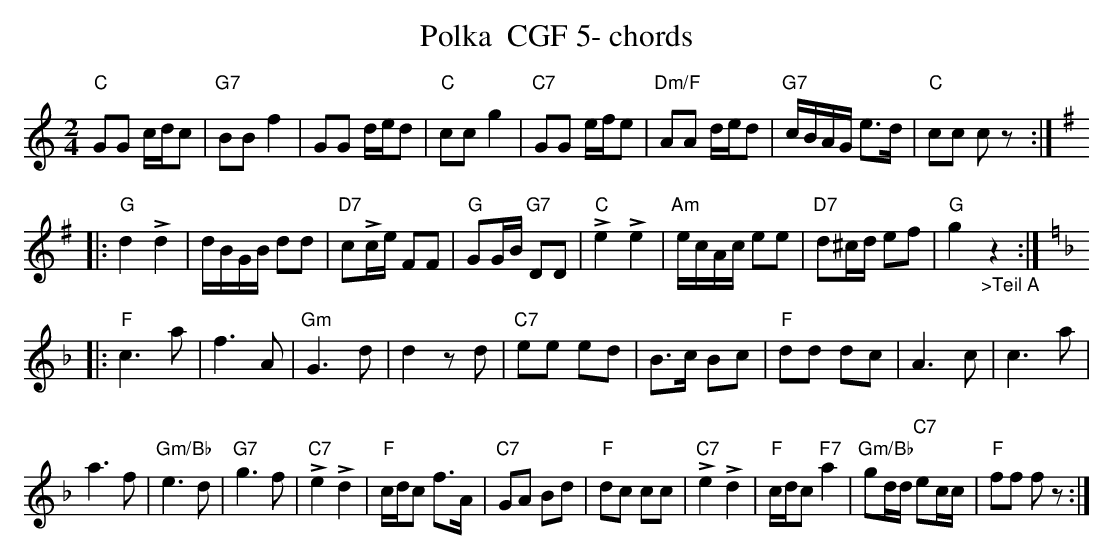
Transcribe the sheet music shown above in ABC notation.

X:1
T:Polka  CGF 5- chords
M:2/4
L:1/16
K:Cmaj%%MIDI gchordon
"C"G2G2 cdc2 | "G7"B2B2f4 | G2G2 ded2 | "C"c2c2g4 | "C7"G2G2 efe2 | "Dm/F"A2A2 ded2 | "G7"cBAG e3d | "C"c2c2 c2z2 :: [K:Gmaj]
"G"d4!>!d4 | dBGB d2d2 | "D7"c2!>!ce F2F2 | "G"G2GB "G7"D2D2 | "C"!>!e4!>!e4 | "Am"ecAc e2e2 | "D7"d2^cd e2f2 | "G"g4"_>Teil A"z4 :: [K:Fmaj]
"F"c6a2 | f6A2 | "Gm"G6d2 | d4z2d2 | "C7"e2e2 e2d2 | B3c B2c2 | "F"d2d2 d2c2 | A6c2 | c6a2 |
a6f2 | "Gm/Bb"e6d2 | "G7"g6f2 | "C7"!>!e4!>!d4 | "F"cdc2 f3A | "C7"G2A2 B2d2 | "F"d2c2 c2c2 | "C7"!>!e4!>!d4 | "F"cdc2 "F7"a4 | "Gm/Bb"g2dd "C7"e2cc | "F"f2f2 f2z2 :|
